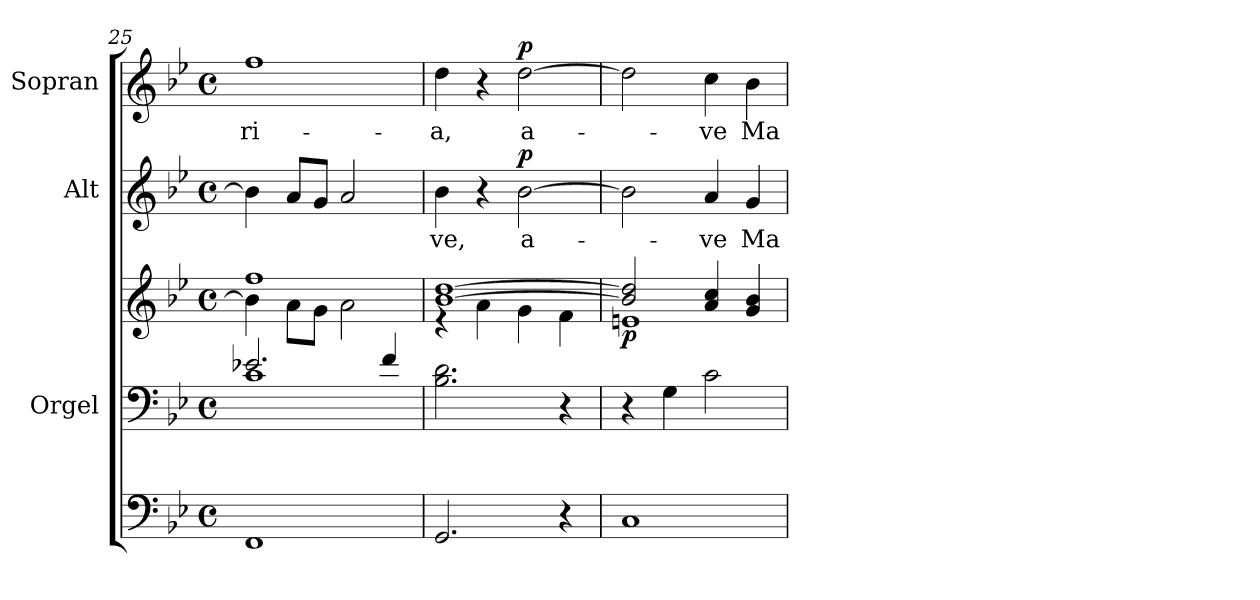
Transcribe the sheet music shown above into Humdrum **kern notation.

**kern	**kern	**kern	**dynam	**kern	**text	**dynam	**kern	**text	**dynam
*part4	*part3	*part3	*part3	*part2	*part2	*part2	*part1	*part1	*part1
*staff5	*staff4	*staff3	*staff3/4	*staff2	*staff2	*staff2	*staff1	*staff1	*staff1
*	*I"Orgel	*	*	*I"Alt	*	*	*I"Sopran	*	*
*	*I'Org.	*	*	*I'A.	*	*	*I'S.	*	*
!!LO:LB:g=z
*clefF4	*clefF4	*clefG2	*	*clefG2	*	*	*clefG2	*	*
*k[b-e-]	*k[b-e-]	*k[b-e-]	*	*k[b-e-]	*	*	*k[b-e-]	*	*
*B-:	*B-:	*B-:	*	*B-:	*	*	*B-:	*	*
*M4/4	*M4/4	*M4/4	*	*M4/4	*	*	*M4/4	*	*
*met(c)	*met(c)	*met(c)	*	*met(c)	*	*	*met(c)	*	*
=25	=25	=25	=25	=25	=25	=25	=25	=25	=25
*	*^	*^	*	*	*	*	*	*	*
!	!	!	!	!	!	!	!	!	!	!LO:LY:b	!
1FF	2.e-X/	1c	1ff	4b-\]	.	4b-\]	.	.	1ff	-ri-	.
.	.	.	.	8a\L	.	8a/L	.	.	.	.	.
.	.	.	.	8g\J	.	8g/J	.	.	.	.	.
.	.	.	.	2a\	.	2a/	.	.	.	.	.
.	4f/	.	.	.	.	.	.	.	.	.	.
*	*v	*v	*	*	*	*	*	*	*	*	*
=26	=26	=26	=26	=26	=26	=26	=26	=26	=26	=26
!	!	!	!	!	!	!LO:LY:b	!	!	!LO:LY:b	!
2.GG/	2.B-\ 2.d\	[>1b- [>1dd	4rd	.	4b-\	-ve,	.	4dd\	-a,	.
.	.	.	4a\	.	4r	.	.	4r	.	.
!	!	!	!	!	!	!LO:LY:b	!LO:DY:a	!	!LO:LY:b	!LO:DY:a
.	.	.	4g\	.	[2b-\	a-	p	[2dd\	a-	p
4r	4r	.	4f\	.	.	.	.	.	.	.
=27	=27	=27	=27	=27	=27	=27	=27	=27	=27	=27
!	!	!	!	!LO:DY:b	!	!	!	!	!	!
1C	4r	2b-/] 2dd/]	1en	p	2b-\]	.	.	2dd\]	.	.
.	4G\	.	.	.	.	.	.	.	.	.
!	!	!	!	!	!	!LO:LY:b	!	!	!LO:LY:b	!
.	2c\	4a/ 4cc/	.	.	4a/	-ve	.	4cc\	-ve	.
!	!	!	!	!	!	!LO:LY:b	!	!	!LO:LY:b	!
.	.	4g/ 4b-/	.	.	4g/	Ma-	.	4b-\	Ma-	.
*	*	*v	*v	*	*	*	*	*	*	*
=	=	=	=	=	=	=	=	=	=
*-	*-	*-	*-	*-	*-	*-	*-	*-	*-
